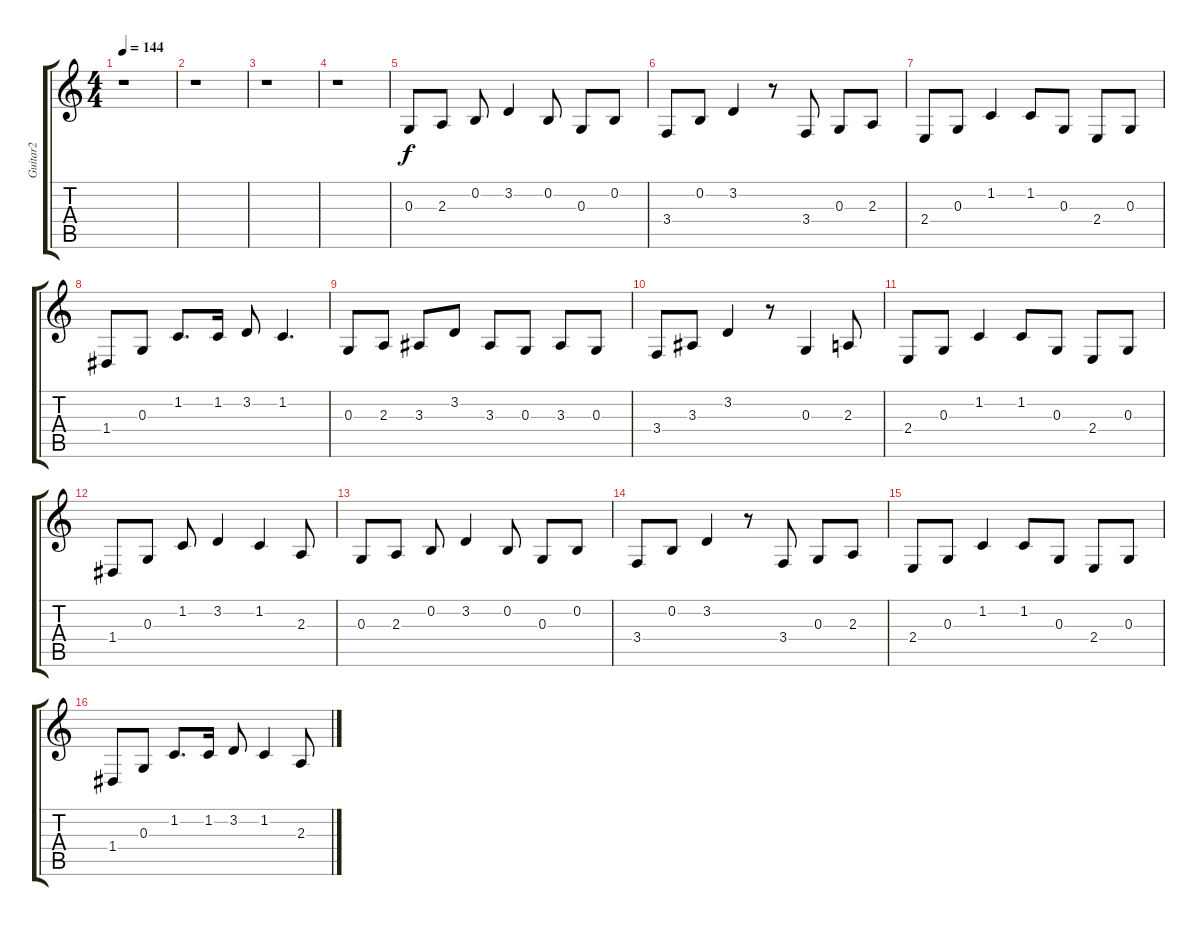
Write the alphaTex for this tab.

\track ("Guitar2             " "Guitar2   ") {instrument brasssection}
\staff {score tabs}
\tuning (E4 B3 G3 D3 A2 E2) {hide}
\ts (4 4)
\tempo 144
\clef g2
\ks c
r.1{dy f} |
r.1 |
r.1 |
r.1 |
0.3.8 2.3.8 0.2.8 3.2.4 0.2.8 0.3.8 0.2.8 |
3.4.8 0.2.8 3.2.4 r.8 3.4.8 0.3.8 2.3.8 |
2.4.8 0.3.8 1.2.4 1.2.8 0.3.8 2.4.8 0.3.8 |
1.4.8 0.3.8 1.2.8{d} 1.2.16 3.2.8 1.2.4{d} |
0.3.8 2.3.8 3.3.8 3.2.8 3.3.8 0.3.8 3.3.8 0.3.8 |
3.4.8 3.3.8 3.2.4 r.8 0.3.4 2.3.8 |
2.4.8 0.3.8 1.2.4 1.2.8 0.3.8 2.4.8 0.3.8 |
1.4.8 0.3.8 1.2.8 3.2.4 1.2.4 2.3.8 |
0.3.8 2.3.8 0.2.8 3.2.4 0.2.8 0.3.8 0.2.8 |
3.4.8 0.2.8 3.2.4 r.8 3.4.8 0.3.8 2.3.8 |
2.4.8 0.3.8 1.2.4 1.2.8 0.3.8 2.4.8 0.3.8 |
1.4.8 0.3.8 1.2.8{d} 1.2.16 3.2.8 1.2.4 2.3.8
